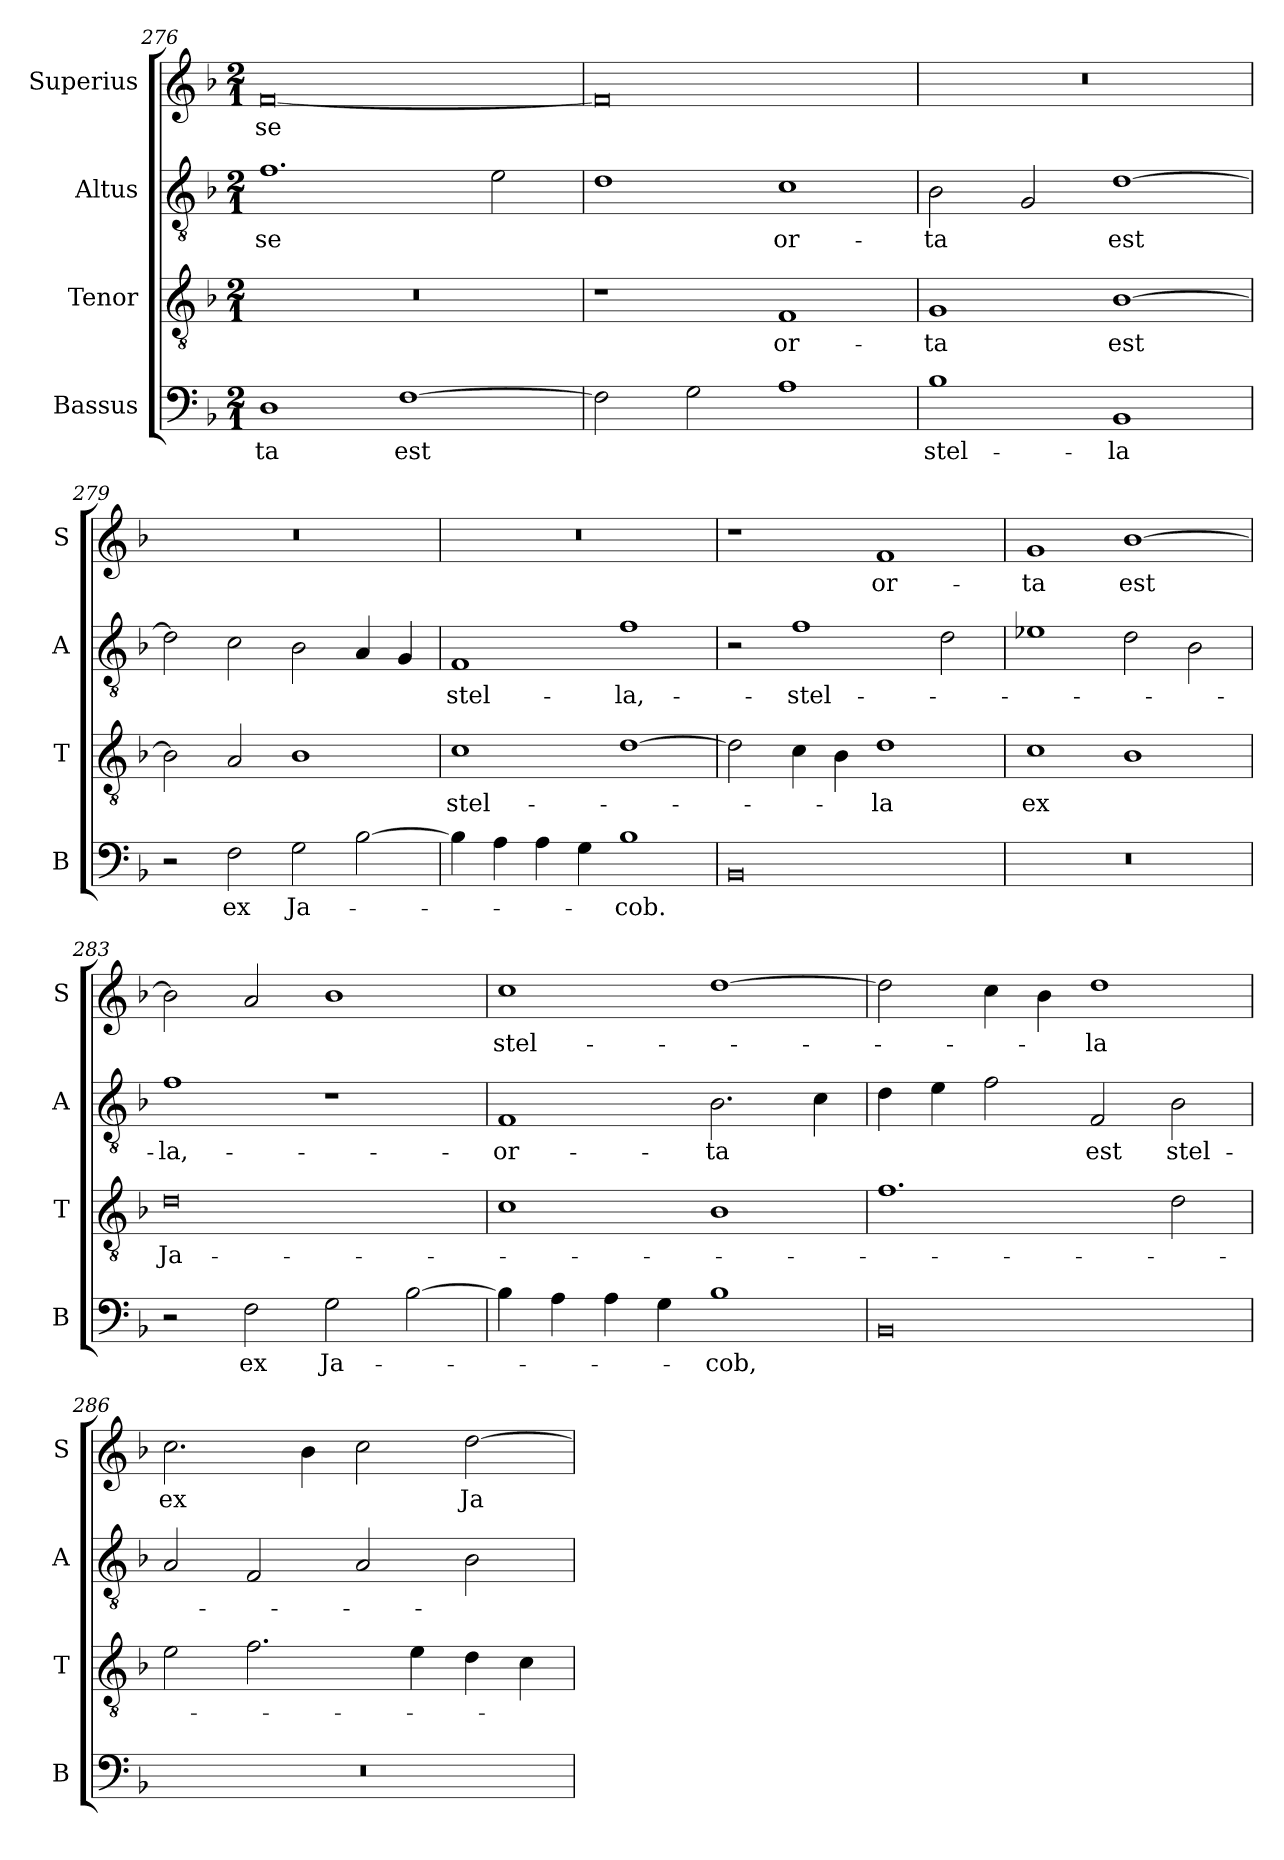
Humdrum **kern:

**kern	**text	**kern	**text	**kern	**text	**kern	**text
*part4	*part4	*part3	*part3	*part2	*part2	*part1	*part1
*staff4	*staff4	*staff3	*staff3	*staff2	*staff2	*staff1	*staff1
*I"Bassus	*	*I"Tenor	*	*I"Altus	*	*I"Superius	*
*I'B	*	*I'T	*	*I'A	*	*I'S	*
*clefF4	*	*clefGv2	*	*clefGv2	*	*clefG2	*
*k[b-]	*	*k[b-]	*	*k[b-]	*	*k[b-]	*
*M2/1	*	*M2/1	*	*M2/1	*	*M2/1	*
=276	=276	=276	=276	=276	=276	=276	=276
1D	-ta	0r	.	1.f	-se	[0f	-se
[1F	est	.	.	.	.	.	.
.	.	.	.	2e	.	.	.
=277	=277	=277	=277	=277	=277	=277	=277
2F]	.	1r	.	1d	.	0f]	.
2G	.	.	.	.	.	.	.
1A	.	1F	or-	1c	or-	.	.
=278	=278	=278	=278	=278	=278	=278	=278
1B-	stel-	1G	-ta	2B-	-ta	0r	.
.	.	.	.	2G	.	.	.
1BB-	-la	[1B-	est	[1d	est	.	.
=279	=279	=279	=279	=279	=279	=279	=279
2r	.	2B-]	.	2d]	.	0r	.
2F	ex	2A	.	2c	.	.	.
2G	Ja-	1B-	.	2B-	.	.	.
[2B-	.	.	.	4A	.	.	.
.	.	.	.	4G	.	.	.
=280	=280	=280	=280	=280	=280	=280	=280
4B-]	.	1c	stel-	1F	stel-	0r	.
4A	.	.	.	.	.	.	.
4A	.	.	.	.	.	.	.
4G	.	.	.	.	.	.	.
1B-	-cob.	[1d	.	1f	-la,-	.	.
=281	=281	=281	=281	=281	=281	=281	=281
0BB-	.	2d]	.	2r	.	1r	.
.	.	4c	.	1f	-stel-	.	.
.	.	4B-	.	.	.	.	.
.	.	1d	-la	.	.	1f	or-
.	.	.	.	2d	.	.	.
=282	=282	=282	=282	=282	=282	=282	=282
0r	.	1c	ex	1e-X	.	1g	-ta
.	.	1B-	.	2d	.	[1b-	est
.	.	.	.	2B-	.	.	.
=283	=283	=283	=283	=283	=283	=283	=283
2r	.	0d	Ja-	1f	-la,-	2b-]	.
2F	ex	.	.	.	.	2a	.
2G	Ja-	.	.	1r	.	1b-	.
[2B-	.	.	.	.	.	.	.
=284	=284	=284	=284	=284	=284	=284	=284
4B-]	.	1c	.	1F	-or-	1cc	stel-
4A	.	.	.	.	.	.	.
4A	.	.	.	.	.	.	.
4G	.	.	.	.	.	.	.
1B-	-cob,	1B-	.	2.B-	-ta	[1dd	.
.	.	.	.	4c	.	.	.
=285	=285	=285	=285	=285	=285	=285	=285
0BB-	.	1.f	.	4d	.	2dd]	.
.	.	.	.	4e	.	.	.
.	.	.	.	2f	.	4cc	.
.	.	.	.	.	.	4b-	.
.	.	.	.	2F	est	1dd	-la
.	.	2d	.	2B-	stel-	.	.
=286	=286	=286	=286	=286	=286	=286	=286
0r	.	2e	.	2A	.	2.cc	ex
.	.	2.f	.	2F	.	.	.
.	.	.	.	.	.	4b-	.
.	.	.	.	2A	.	2cc	.
.	.	4e	.	.	.	.	.
.	.	4d	.	2B-	.	[2dd	Ja-
.	.	4c	.	.	.	.	.
=	=	=	=	=	=	=	=
*-	*-	*-	*-	*-	*-	*-	*-
